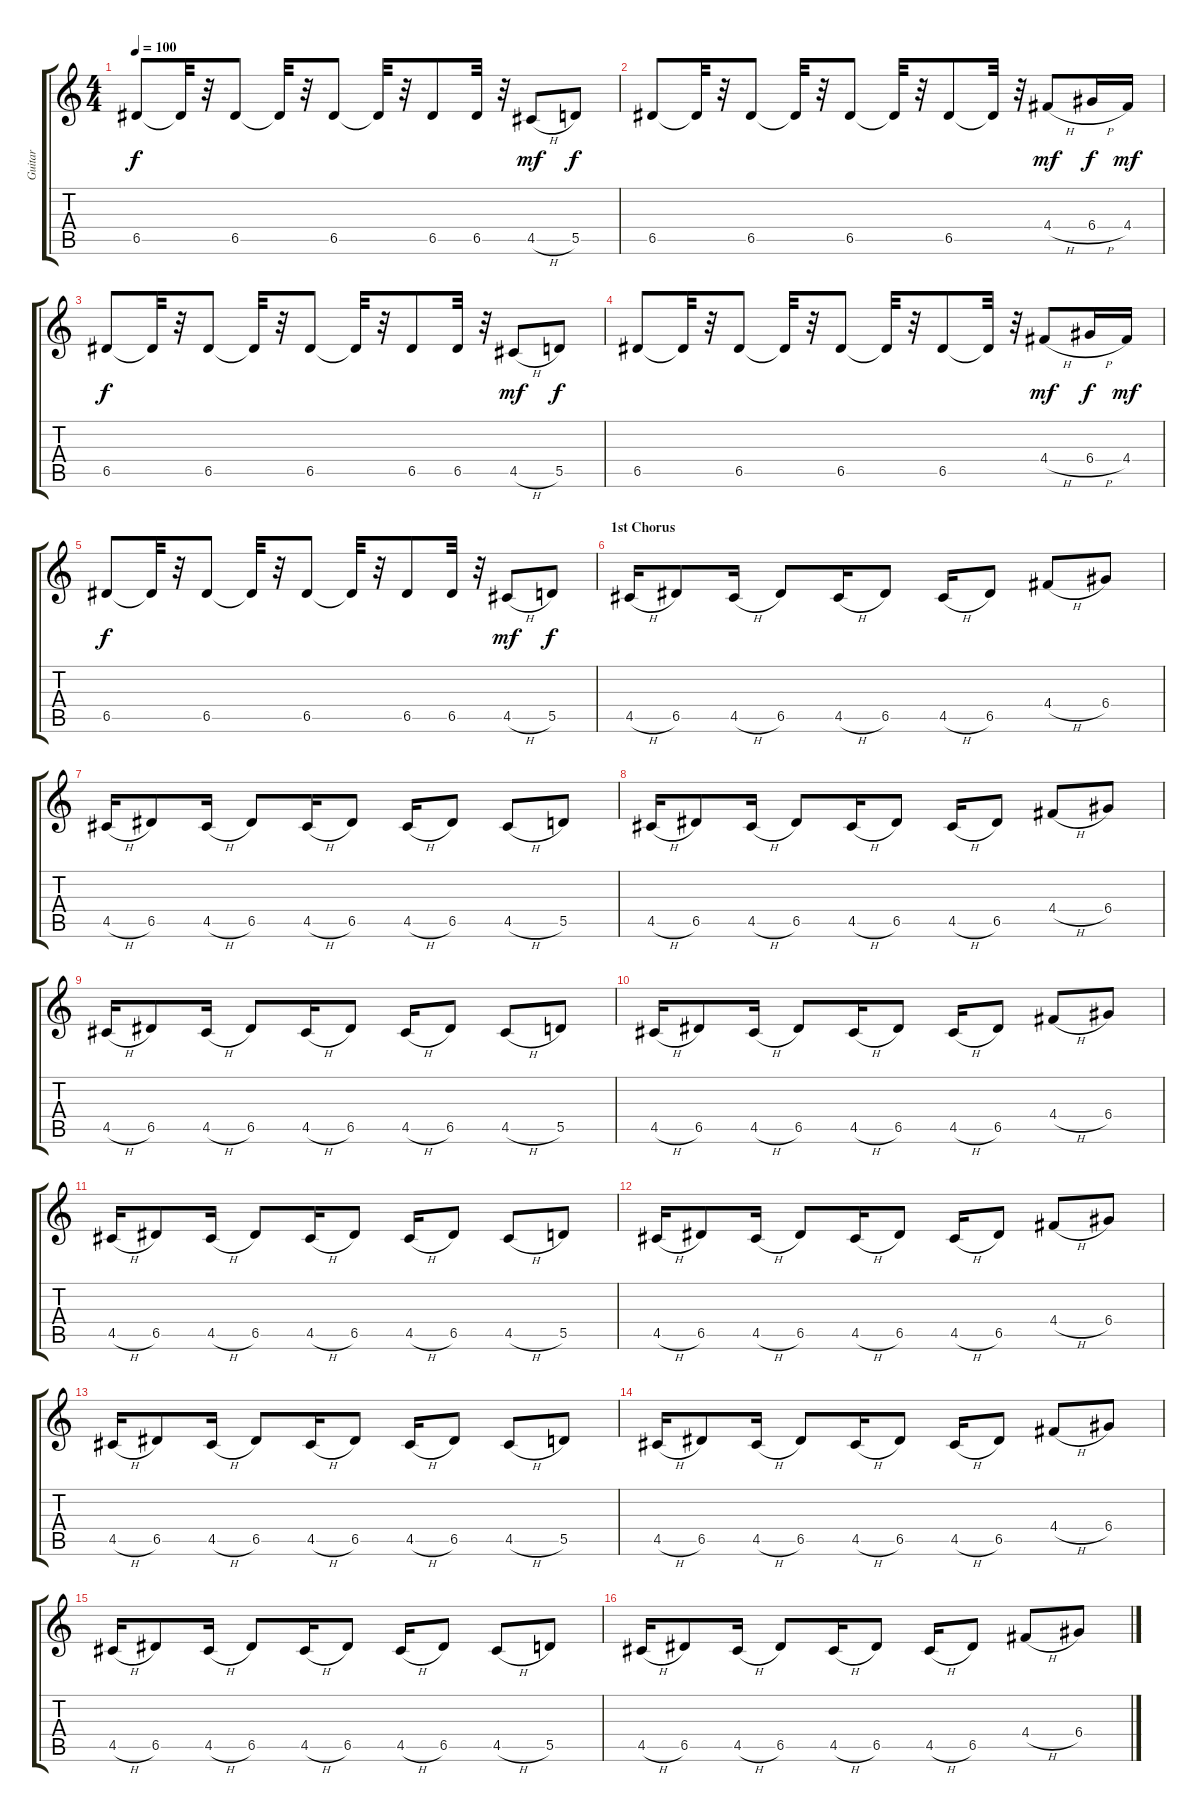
\track ("Guitar" "Guitar") {instrument electricguitarmuted}
\staff {score tabs}
\tuning (E4 B3 G3 D3 A2 E2) {hide}
\ts (4 4)
\tempo 100
\clef g2
\ks c
6.5.8{dy f} 6.5{t}.32 r.32 6.5.8 6.5{t}.32 r.32 6.5.8 6.5{t}.32 r.32 6.5.8 6.5.32 r.32 4.5{h}.8{dy mf} 5.5.8{dy f} |
6.5.8 6.5{t}.32 r.32 6.5.8 6.5{t}.32 r.32 6.5.8 6.5{t}.32 r.32 6.5.8 6.5{t}.32 r.32 4.4{h}.8{dy mf} 6.4{h}.16{dy f} 4.4.16{dy mf} |
6.5.8{dy f} 6.5{t}.32 r.32 6.5.8 6.5{t}.32 r.32 6.5.8 6.5{t}.32 r.32 6.5.8 6.5.32 r.32 4.5{h}.8{dy mf} 5.5.8{dy f} |
6.5.8 6.5{t}.32 r.32 6.5.8 6.5{t}.32 r.32 6.5.8 6.5{t}.32 r.32 6.5.8 6.5{t}.32 r.32 4.4{h}.8{dy mf} 6.4{h}.16{dy f} 4.4.16{dy mf} |
6.5.8{dy f} 6.5{t}.32 r.32 6.5.8 6.5{t}.32 r.32 6.5.8 6.5{t}.32 r.32 6.5.8 6.5.32 r.32 4.5{h}.8{dy mf} 5.5.8{dy f} |
\section ("" "1st Chorus")
4.5{h}.16{instrument distortionguitar} 6.5.8 4.5{h}.16 6.5.8 4.5{h}.16 6.5.8 4.5{h}.16 6.5.8 4.4{h}.8 6.4.8 |
4.5{h}.16{instrument distortionguitar} 6.5.8 4.5{h}.16 6.5.8 4.5{h}.16 6.5.8 4.5{h}.16 6.5.8 4.5{h}.8 5.5.8 |
4.5{h}.16{instrument distortionguitar} 6.5.8 4.5{h}.16 6.5.8 4.5{h}.16 6.5.8 4.5{h}.16 6.5.8 4.4{h}.8 6.4.8 |
4.5{h}.16{instrument distortionguitar} 6.5.8 4.5{h}.16 6.5.8 4.5{h}.16 6.5.8 4.5{h}.16 6.5.8 4.5{h}.8 5.5.8 |
4.5{h}.16{instrument distortionguitar} 6.5.8 4.5{h}.16 6.5.8 4.5{h}.16 6.5.8 4.5{h}.16 6.5.8 4.4{h}.8 6.4.8 |
4.5{h}.16{instrument distortionguitar} 6.5.8 4.5{h}.16 6.5.8 4.5{h}.16 6.5.8 4.5{h}.16 6.5.8 4.5{h}.8 5.5.8 |
4.5{h}.16{instrument distortionguitar} 6.5.8 4.5{h}.16 6.5.8 4.5{h}.16 6.5.8 4.5{h}.16 6.5.8 4.4{h}.8 6.4.8 |
4.5{h}.16{instrument distortionguitar} 6.5.8 4.5{h}.16 6.5.8 4.5{h}.16 6.5.8 4.5{h}.16 6.5.8 4.5{h}.8 5.5.8 |
4.5{h}.16{instrument distortionguitar} 6.5.8 4.5{h}.16 6.5.8 4.5{h}.16 6.5.8 4.5{h}.16 6.5.8 4.4{h}.8 6.4.8 |
4.5{h}.16{instrument distortionguitar} 6.5.8 4.5{h}.16 6.5.8 4.5{h}.16 6.5.8 4.5{h}.16 6.5.8 4.5{h}.8 5.5.8 |
4.5{h}.16{instrument distortionguitar} 6.5.8 4.5{h}.16 6.5.8 4.5{h}.16 6.5.8 4.5{h}.16 6.5.8 4.4{h}.8 6.4.8
